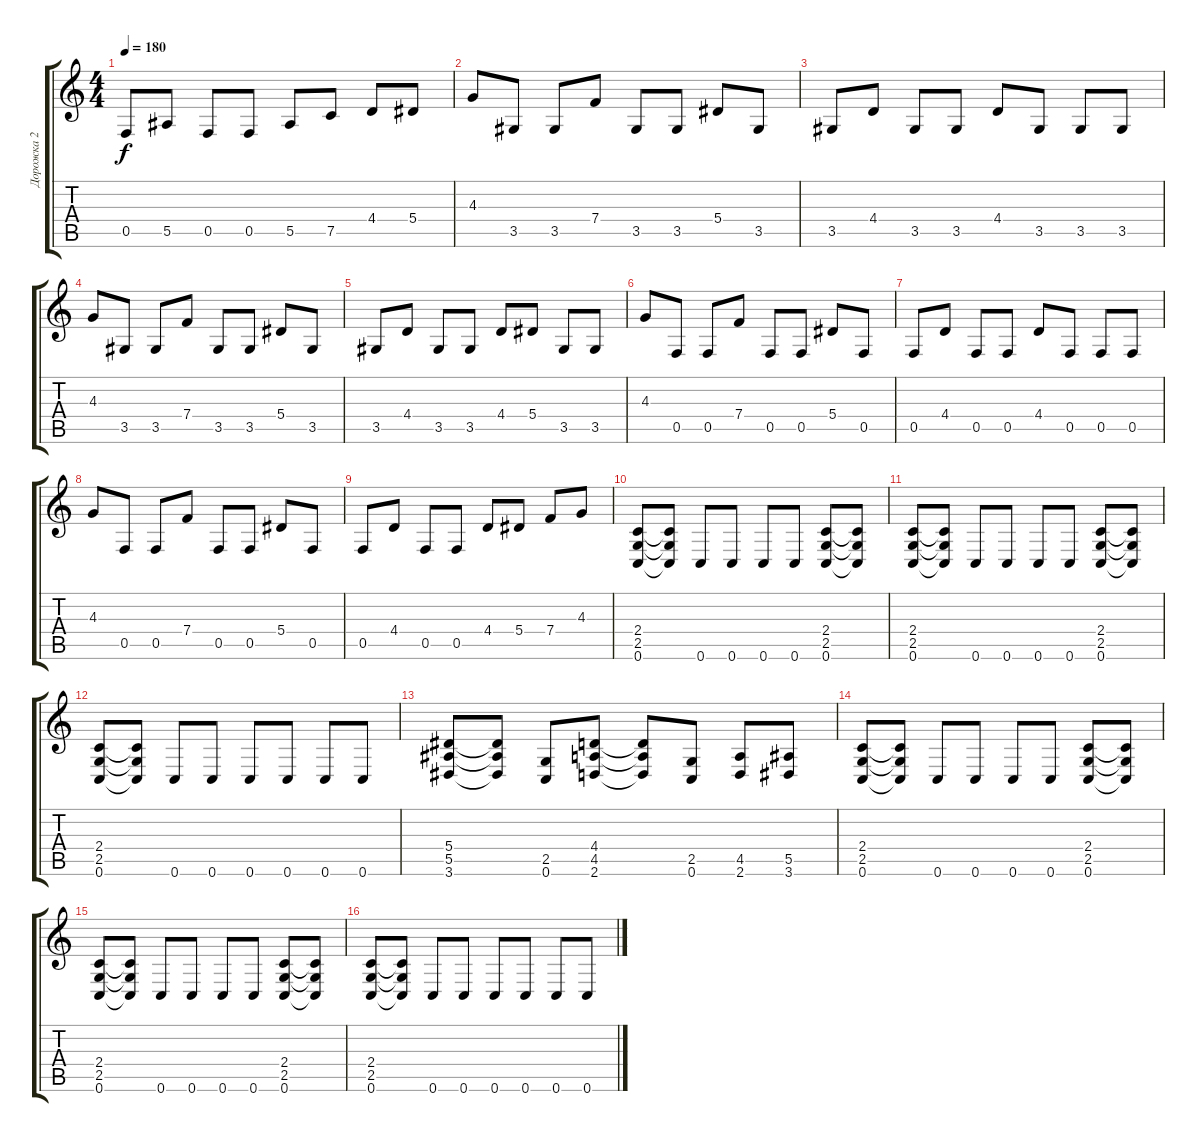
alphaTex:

\track ("Дорожка 2" "Дорожка 2") {instrument distortionguitar}
\staff {score tabs}
\tuning (C4 G3 Eb3 Bb2 F2 C2) {hide}
\ts (4 4)
\tempo 180
\clef g2
\ks c
0.5.8{dy f} 5.5.8 0.5.8 0.5.8 5.5.8 7.5.8 4.4.8 5.4.8 |
4.3.8 3.5.8 3.5.8 7.4.8 3.5.8 3.5.8 5.4.8 3.5.8 |
3.5.8 4.4.8 3.5.8 3.5.8 4.4.8 3.5.8 3.5.8 3.5.8 |
4.3.8 3.5.8 3.5.8 7.4.8 3.5.8 3.5.8 5.4.8 3.5.8 |
3.5.8 4.4.8 3.5.8 3.5.8 4.4.8 5.4.8 3.5.8 3.5.8 |
4.3.8 0.5.8 0.5.8 7.4.8 0.5.8 0.5.8 5.4.8 0.5.8 |
0.5.8 4.4.8 0.5.8 0.5.8 4.4.8 0.5.8 0.5.8 0.5.8 |
4.3.8 0.5.8 0.5.8 7.4.8 0.5.8 0.5.8 5.4.8 0.5.8 |
0.5.8 4.4.8 0.5.8 0.5.8 4.4.8 5.4.8 7.4.8 4.3.8 |
(2.4 2.5 0.6).8 (2.4{t} 2.5{t} 0.6{t}).8 0.6.8 0.6.8 0.6.8 0.6.8 (2.4 2.5 0.6).8 (2.4{t} 2.5{t} 0.6{t}).8 |
(2.4 2.5 0.6).8 (2.4{t} 2.5{t} 0.6{t}).8 0.6.8 0.6.8 0.6.8 0.6.8 (2.4 2.5 0.6).8 (2.4{t} 2.5{t} 0.6{t}).8 |
(2.4 2.5 0.6).8 (2.4{t} 2.5{t} 0.6{t}).8 0.6.8 0.6.8 0.6.8 0.6.8 0.6.8 0.6.8 |
(5.4 5.5 3.6).8 (5.4{t} 5.5{t} 3.6{t}).8 (2.5 0.6).8 (4.4 4.5 2.6).8 (4.4{t} 4.5{t} 2.6{t}).8 (2.5 0.6).8 (4.5 2.6).8 (5.5 3.6).8 |
(2.4 2.5 0.6).8 (2.4{t} 2.5{t} 0.6{t}).8 0.6.8 0.6.8 0.6.8 0.6.8 (2.4 2.5 0.6).8 (2.4{t} 2.5{t} 0.6{t}).8 |
(2.4 2.5 0.6).8 (2.4{t} 2.5{t} 0.6{t}).8 0.6.8 0.6.8 0.6.8 0.6.8 (2.4 2.5 0.6).8 (2.4{t} 2.5{t} 0.6{t}).8 |
(2.4 2.5 0.6).8 (2.4{t} 2.5{t} 0.6{t}).8 0.6.8 0.6.8 0.6.8 0.6.8 0.6.8 0.6.8
